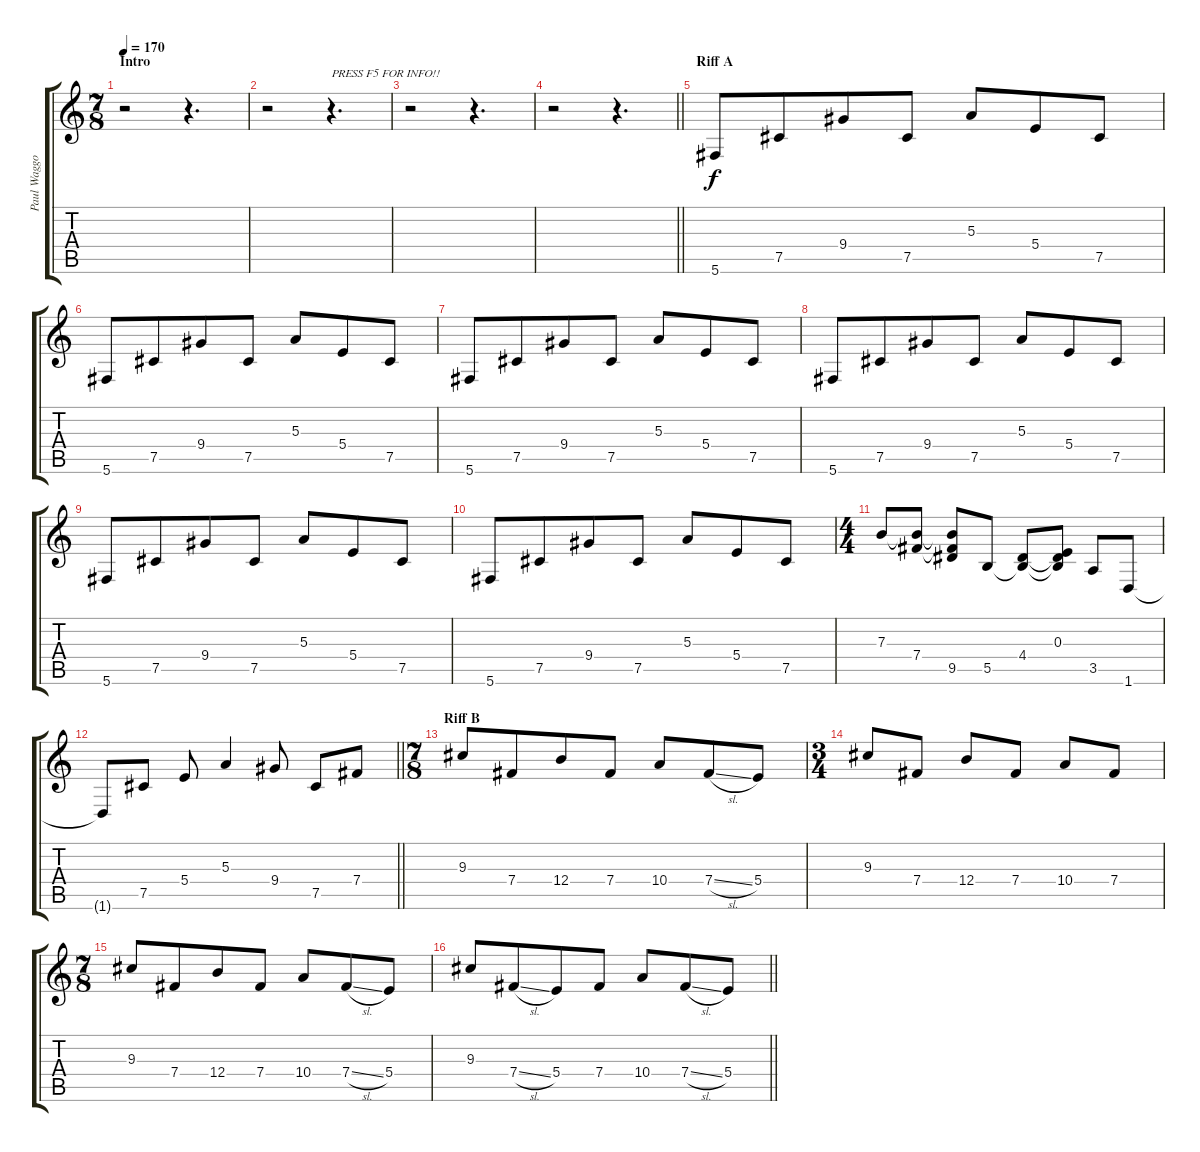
\track ("Paul Waggoner" "Paul Waggo") {instrument distortionguitar}
\staff {score tabs}
\tuning (Db4 Ab3 E3 B2 Gb2 Db2) {hide}
\ts (7 8)
\section ("" "Intro")
\tempo 170
\clef g2
\ks c
r.2{dy f instrument distortionguitar} r.4{d} |
r.2 r.4{d txt "PRESS F5 FOR INFO!!"} |
r.2 r.4{d} |
\barLineRight lightlight
r.2 r.4{d} |
\section ("" "Riff A")
5.6.8 7.5.8 9.4.8 7.5.8 5.3.8 5.4.8 7.5.8 |
5.6.8 7.5.8 9.4.8 7.5.8 5.3.8 5.4.8 7.5.8 |
5.6.8 7.5.8 9.4.8 7.5.8 5.3.8 5.4.8 7.5.8 |
5.6.8 7.5.8 9.4.8 7.5.8 5.3.8 5.4.8 7.5.8 |
5.6.8 7.5.8 9.4.8 7.5.8 5.3.8 5.4.8 7.5.8 |
5.6.8 7.5.8 9.4.8 7.5.8 5.3.8 5.4.8 7.5.8 |
\ts (4 4)
7.3.8 (7.3{t} 7.4).8 (7.3{t} 7.4{t} 9.5).8 5.5.8 (4.4 5.5{t}).8 (0.3 4.4{t} 5.5{t}).8 3.5.8 1.6.8 |
\barLineRight lightlight
1.6{t}.8 7.5.8 5.4.8 5.3.4 9.4.8 7.5.8 7.4.8 |
\ts (7 8)
\section ("" "Riff B")
9.3.8 7.4.8 12.4.8 7.4.8 10.4.8 7.4{sl}.8 5.4.8 |
\ts (3 4)
9.3.8 7.4.8 12.4.8 7.4.8 10.4.8 7.4.8 |
\ts (7 8)
9.3.8 7.4.8 12.4.8 7.4.8 10.4.8 7.4{sl}.8 5.4.8 |
\barLineRight lightlight
9.3.8 7.4{sl}.8 5.4.8 7.4.8 10.4.8 7.4{sl}.8 5.4.8
